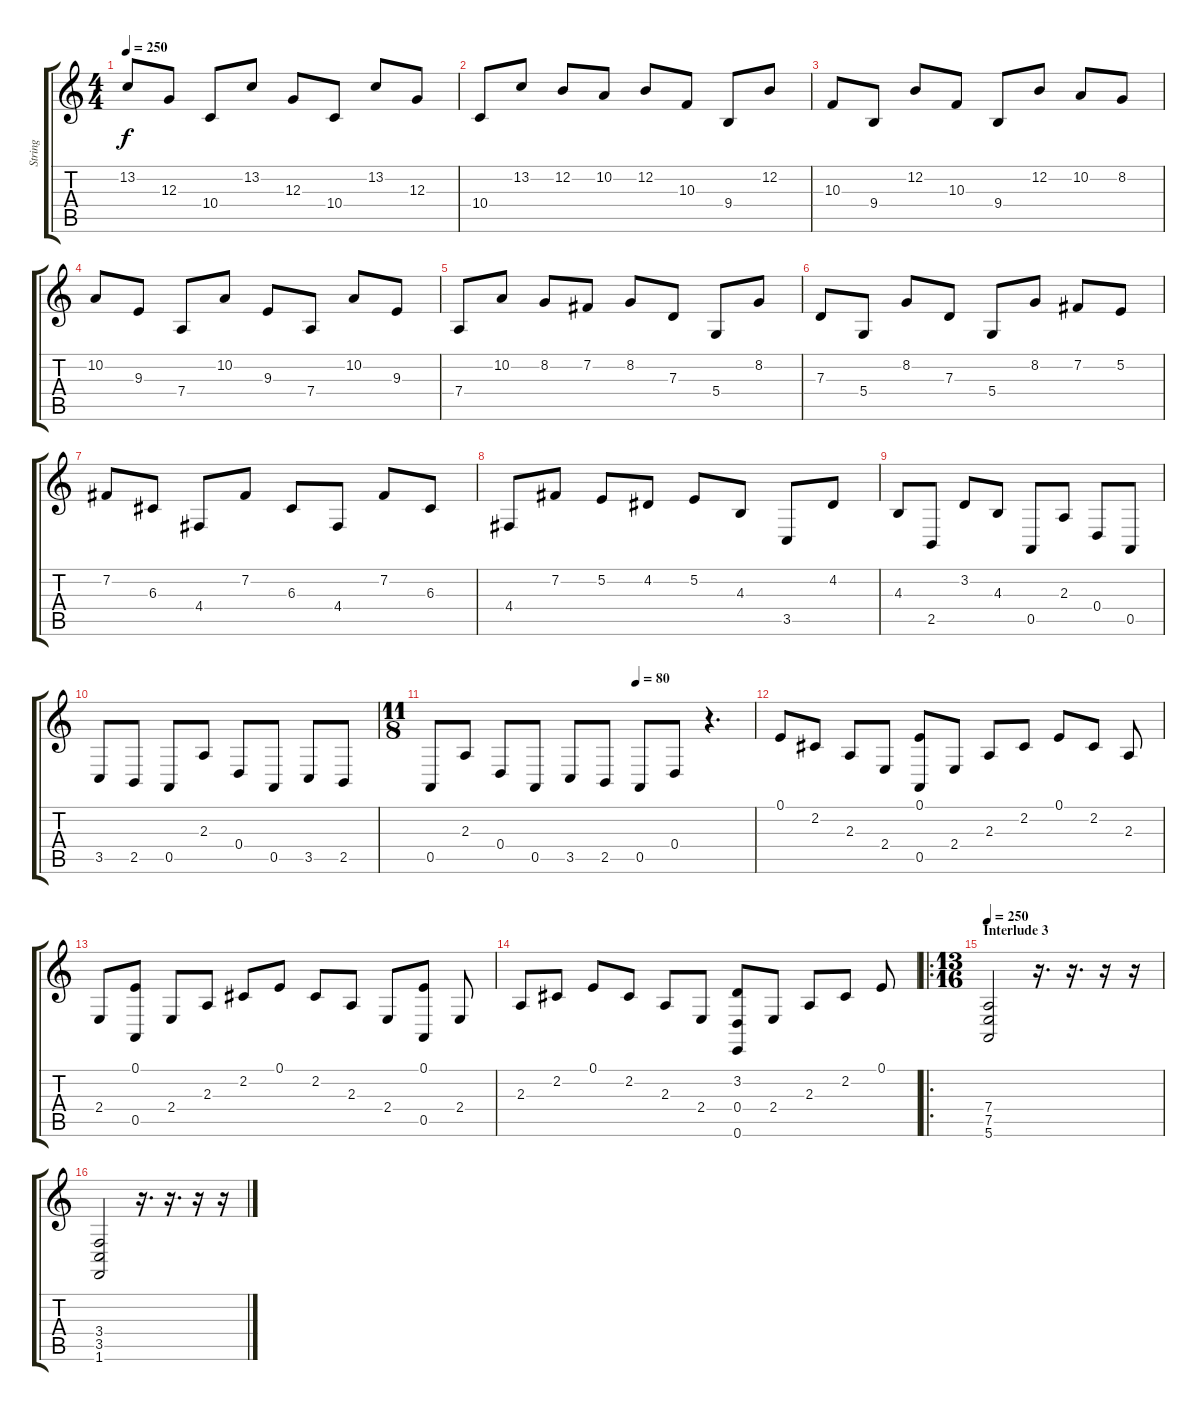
\track ("String" "String") {instrument stringensemble2}
\staff {score tabs}
\tuning (E4 B3 G3 D3 A2 E2) {hide}
\ts (4 4)
\tempo 250
\clef g2
\ks c
13.2.8{dy f} 12.3.8 10.4.8 13.2.8 12.3.8 10.4.8 13.2.8 12.3.8 |
10.4.8 13.2.8 12.2.8 10.2.8 12.2.8 10.3.8 9.4.8 12.2.8 |
10.3.8 9.4.8 12.2.8 10.3.8 9.4.8 12.2.8 10.2.8 8.2.8 |
10.2.8 9.3.8 7.4.8 10.2.8 9.3.8 7.4.8 10.2.8 9.3.8 |
7.4.8 10.2.8 8.2.8 7.2.8 8.2.8 7.3.8 5.4.8 8.2.8 |
7.3.8 5.4.8 8.2.8 7.3.8 5.4.8 8.2.8 7.2.8 5.2.8 |
7.2.8 6.3.8 4.4.8 7.2.8 6.3.8 4.4.8 7.2.8 6.3.8 |
4.4.8 7.2.8 5.2.8 4.2.8 5.2.8 4.3.8 3.5.8 4.2.8 |
4.3.8 2.5.8 3.2.8 4.3.8 0.5.8 2.3.8 0.4.8 0.5.8 |
3.5.8 2.5.8 0.5.8 2.3.8 0.4.8 0.5.8 3.5.8 2.5.8 |
\ts (11 8)
\tempo (80 0.6363636363636364)
0.5.8 2.3.8 0.4.8 0.5.8 3.5.8 2.5.8 0.5.8 0.4.8 r.4{d} |
0.1.8 2.2.8 2.3.8 2.4.8 (0.1 0.5).8 2.4.8 2.3.8 2.2.8 0.1.8 2.2.8 2.3.8 |
2.4.8 (0.1 0.5).8 2.4.8 2.3.8 2.2.8 0.1.8 2.2.8 2.3.8 2.4.8 (0.1 0.5).8 2.4.8 |
2.3.8 2.2.8 0.1.8 2.2.8 2.3.8 2.4.8 (3.2 0.4 0.6).8 2.4.8 2.3.8 2.2.8 0.1.8 |
\ro
\ts (13 16)
\section ("" "Interlude 3")
\tempo 200
\tempo 250
(7.4 7.5 5.6).2 r.16{d} r.16{d} r.16 r.16 |
(3.4 3.5 1.6).2 r.16{d} r.16{d} r.16 r.16
